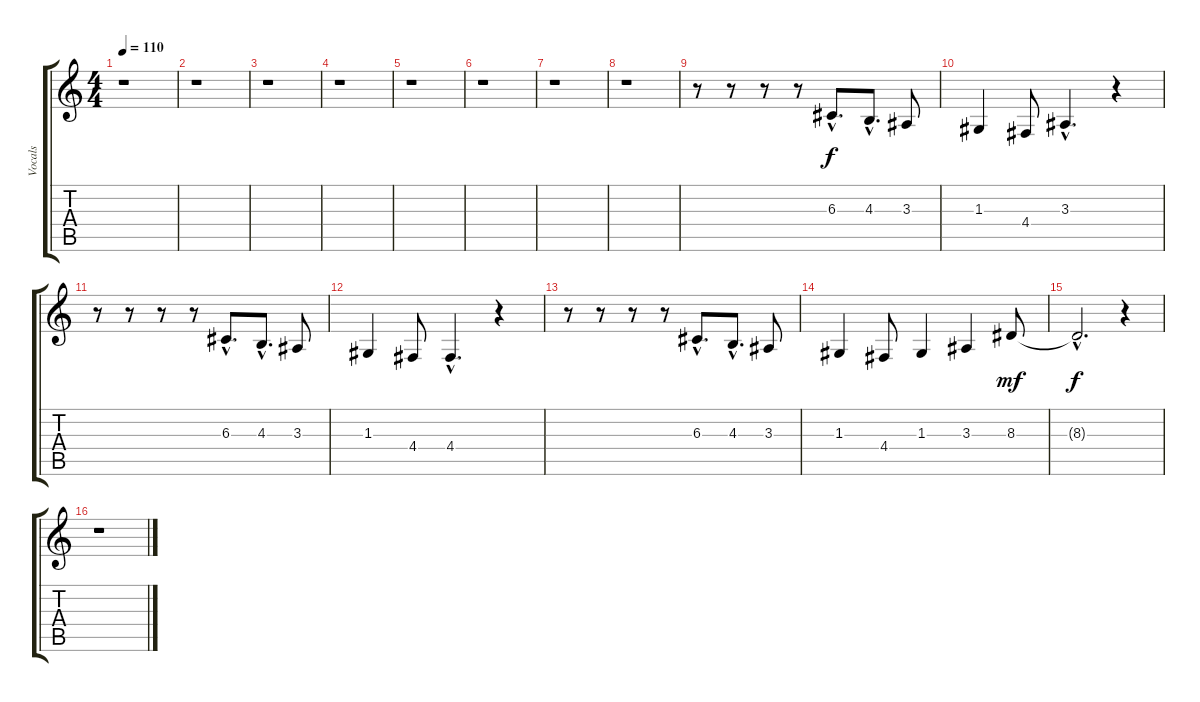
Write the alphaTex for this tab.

\track ("Vocals" "Vocals") {instrument lead2sawtooth}
\staff {score tabs}
\tuning (E4 B3 G3 D3 A2 E2) {hide}
\ts (4 4)
\tempo 110
\clef g2
\ks c
r.1{dy f instrument lead2sawtooth} |
r.1 |
r.1 |
r.1 |
r.1 |
r.1 |
r.1 |
r.1 |
r.8 r.8 r.8 r.8 6.3{hac}.8{d} 4.3{hac}.8{d} 3.3.8 |
1.3.4 4.4.8 3.3{hac}.4{d} r.4 |
r.8 r.8 r.8 r.8 6.3{hac}.8{d} 4.3{hac}.8{d} 3.3.8 |
1.3.4 4.4.8 4.4{hac}.4{d} r.4 |
r.8 r.8 r.8 r.8 6.3{hac}.8{d} 4.3{hac}.8{d} 3.3.8 |
1.3.4 4.4.8 1.3.4 3.3.4 8.3.8{dy mf} |
8.3{hac t}.2{d dy f} r.4 |
r.1
